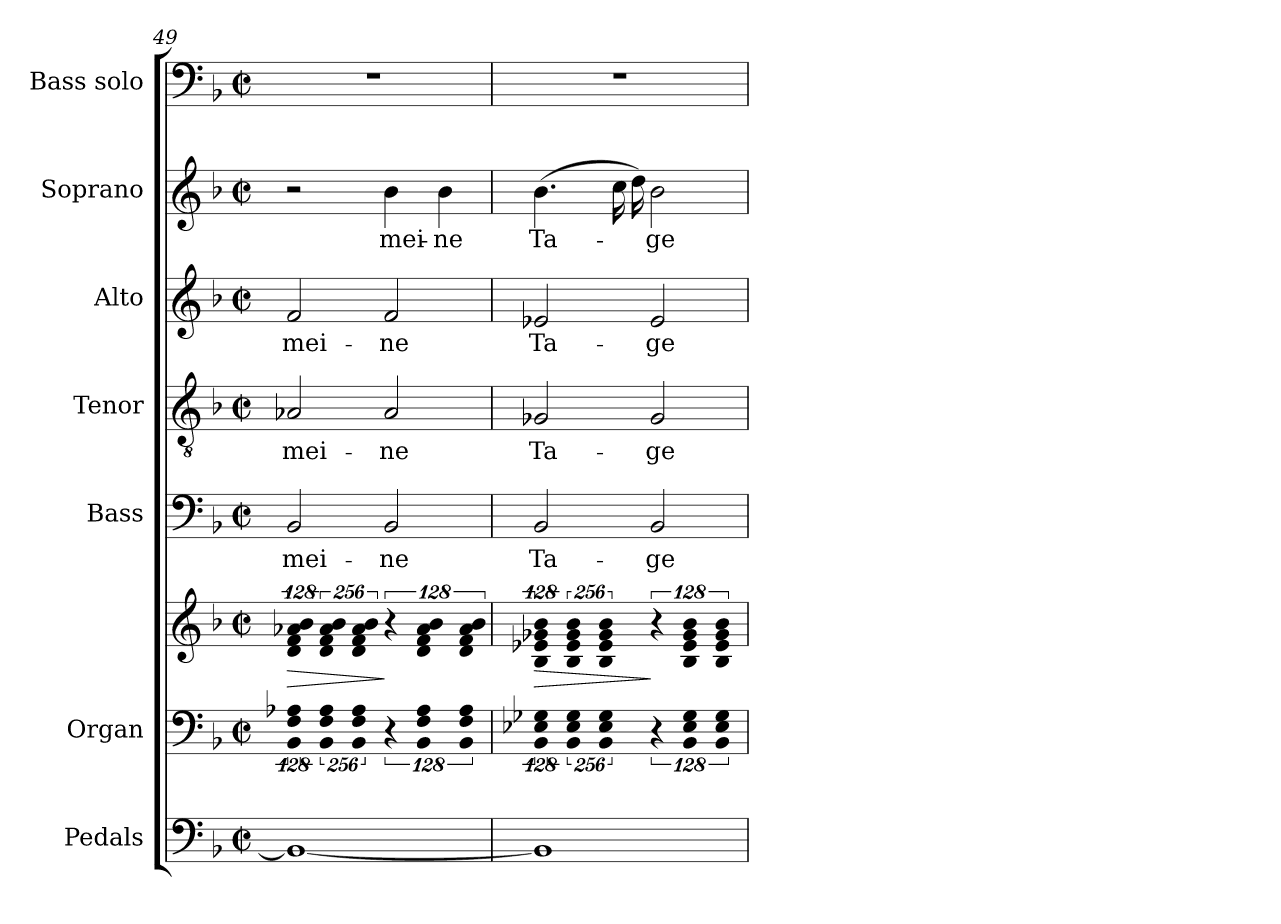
**kern	**kern	**kern	**dynam	**kern	**text	**kern	**text	**kern	**text	**kern	**text	**kern
*part7	*part6	*part6	*part6	*part5	*part5	*part4	*part4	*part3	*part3	*part2	*part2	*part1
*staff8	*staff7	*staff6	*staff6/7	*staff5	*staff5	*staff4	*staff4	*staff3	*staff3	*staff2	*staff2	*staff1
*I"Pedals	*I"Organ	*	*	*I"Bass	*	*I"Tenor	*	*I"Alto	*	*I"Soprano	*	*I"Bass solo
*I'Ped.	*I'Org.	*	*	*I'B.	*	*I'T.	*	*I'A.	*	*I'S.	*	*
*clefF4	*clefF4	*clefG2	*	*clefF4	*	*clefGv2	*	*clefG2	*	*clefG2	*	*clefF4
*	*	*	*	*	*	*ITrd7c12	*	*	*	*	*	*
*k[b-]	*k[b-]	*k[b-]	*	*k[b-]	*	*k[b-]	*	*k[b-]	*	*k[b-]	*	*k[b-]
*d:	*d:	*d:	*	*d:	*	*d:	*	*d:	*	*d:	*	*d:
*M2/2	*M2/2	*M2/2	*	*M2/2	*	*M2/2	*	*M2/2	*	*M2/2	*	*M2/2
*met(c|)	*met(c|)	*met(c|)	*	*met(c|)	*	*met(c|)	*	*met(c|)	*	*met(c|)	*	*met(c|)
=49	=49	=49	=49	=49	=49	=49	=49	=49	=49	=49	=49	=49
!	!LO:N:vis=4	!LO:N:vis=4	!LO:HP:b	!	!	!	!	!	!	!	!	!
!	!	!	!	!	!LO:LY:b:color=#000000	!	!	!	!	!	!	!
!	!	!	!	!	!	!	!LO:LY:b:color=#000000	!	!	!	!	!
!	!	!	!	!	!	!	!	!	!LO:LY:b:color=#000000	!	!	!
1BB-i_	512%85BB-i\ 512%85Fi 512%85A-Xi	512%85di/ 512%85fi 512%85a-Xi 512%85b-i	>	2BB-i/	mei-	2AA-Xi/	mei-	2fi/	mei-	2r	.	1r
!	!LO:N:vis=4	!LO:N:vis=4	!	!	!	!	!	!	!	!	!	!
.	1024%171BB-i\ 1024%171Fi 1024%171A-i	1024%171di/ 1024%171fi 1024%171a-i 1024%171b-i	.	.	.	.	.	.	.	.	.	.
!	!LO:N:vis=4	!LO:N:vis=4	!	!	!	!	!	!	!	!	!	!
.	1024%171BB-i\ 1024%171Fi 1024%171A-i	1024%171di/ 1024%171fi 1024%171a-i 1024%171b-i	.	.	.	.	.	.	.	.	.	.
!	!LO:N:vis=4	!LO:N:vis=4	!	!	!	!	!	!	!	!	!	!
!	!	!	!	!	!LO:LY:b:color=#000000	!	!	!	!	!	!	!
!	!	!	!	!	!	!	!LO:LY:b:color=#000000	!	!	!	!	!
!	!	!	!	!	!	!	!	!	!LO:LY:b:color=#000000	!	!	!
!	!	!	!	!	!	!	!	!	!	!	!LO:LY:b:color=#000000	!
.	512%85r	512%85r	]	2BB-i/	-ne	2AA-i/	-ne	2fi/	-ne	4b-i\	mei-	.
!	!LO:N:vis=4	!LO:N:vis=4	!	!	!	!	!	!	!	!	!	!
.	1024%171BB-i\ 1024%171Fi 1024%171A-i	1024%171di/ 1024%171fi 1024%171a-i 1024%171b-i	.	.	.	.	.	.	.	.	.	.
!	!	!	!	!	!	!	!	!	!	!	!LO:LY:b:color=#000000	!
.	.	.	.	.	.	.	.	.	.	4b-i\	-ne	.
!	!LO:N:vis=4	!LO:N:vis=4	!	!	!	!	!	!	!	!	!	!
.	1024%171BB-i\ 1024%171Fi 1024%171A-i	1024%171di/ 1024%171fi 1024%171a-i 1024%171b-i	.	.	.	.	.	.	.	.	.	.
=50	=50	=50	=50	=50	=50	=50	=50	=50	=50	=50	=50	=50
!	!LO:N:vis=4	!LO:N:vis=4	!LO:HP:b	!	!	!	!	!	!	!	!	!
!	!	!	!	!	!LO:LY:b:color=#000000	!	!	!	!	!	!	!
!	!	!	!	!	!	!	!LO:LY:b:color=#000000	!	!	!	!	!
!	!	!	!	!	!	!	!	!	!LO:LY:b:color=#000000	!	!	!
!	!	!	!	!	!	!	!	!	!	!	!LO:LY:b:color=#000000	!
1BB-i]	512%85BB-i\ 512%85E-Xi 512%85G-Xi	512%85B-i/ 512%85e-Xi 512%85g-Xi 512%85b-i	>	2BB-i/	Ta-	2GG-Xi/	Ta-	2e-Xi/	Ta-	(4.b-i\	Ta-	1r
!	!LO:N:vis=4	!LO:N:vis=4	!	!	!	!	!	!	!	!	!	!
.	1024%171BB-i\ 1024%171E-i 1024%171G-i	1024%171B-i/ 1024%171e-i 1024%171g-i 1024%171b-i	.	.	.	.	.	.	.	.	.	.
!	!LO:N:vis=4	!LO:N:vis=4	!	!	!	!	!	!	!	!	!	!
.	1024%171BB-i\ 1024%171E-i 1024%171G-i	1024%171B-i/ 1024%171e-i 1024%171g-i 1024%171b-i	.	.	.	.	.	.	.	.	.	.
.	.	.	.	.	.	.	.	.	.	16cci\	.	.
.	.	.	.	.	.	.	.	.	.	16ddi\)	.	.
!	!LO:N:vis=4	!LO:N:vis=4	!	!	!	!	!	!	!	!	!	!
!	!	!	!	!	!LO:LY:b:color=#000000	!	!	!	!	!	!	!
!	!	!	!	!	!	!	!LO:LY:b:color=#000000	!	!	!	!	!
!	!	!	!	!	!	!	!	!	!LO:LY:b:color=#000000	!	!	!
!	!	!	!	!	!	!	!	!	!	!	!LO:LY:b:color=#000000	!
.	512%85r	512%85r	]	2BB-i/	-ge	2GG-i/	-ge	2e-i/	-ge	2b-i\	-ge	.
!	!LO:N:vis=4	!LO:N:vis=4	!	!	!	!	!	!	!	!	!	!
.	1024%171BB-i\ 1024%171E-i 1024%171G-i	1024%171B-i/ 1024%171e-i 1024%171g-i 1024%171b-i	.	.	.	.	.	.	.	.	.	.
!	!LO:N:vis=4	!LO:N:vis=4	!	!	!	!	!	!	!	!	!	!
.	1024%171BB-i\ 1024%171E-i 1024%171G-i	1024%171B-i/ 1024%171e-i 1024%171g-i 1024%171b-i	.	.	.	.	.	.	.	.	.	.
=	=	=	=	=	=	=	=	=	=	=	=	=
*-	*-	*-	*-	*-	*-	*-	*-	*-	*-	*-	*-	*-
